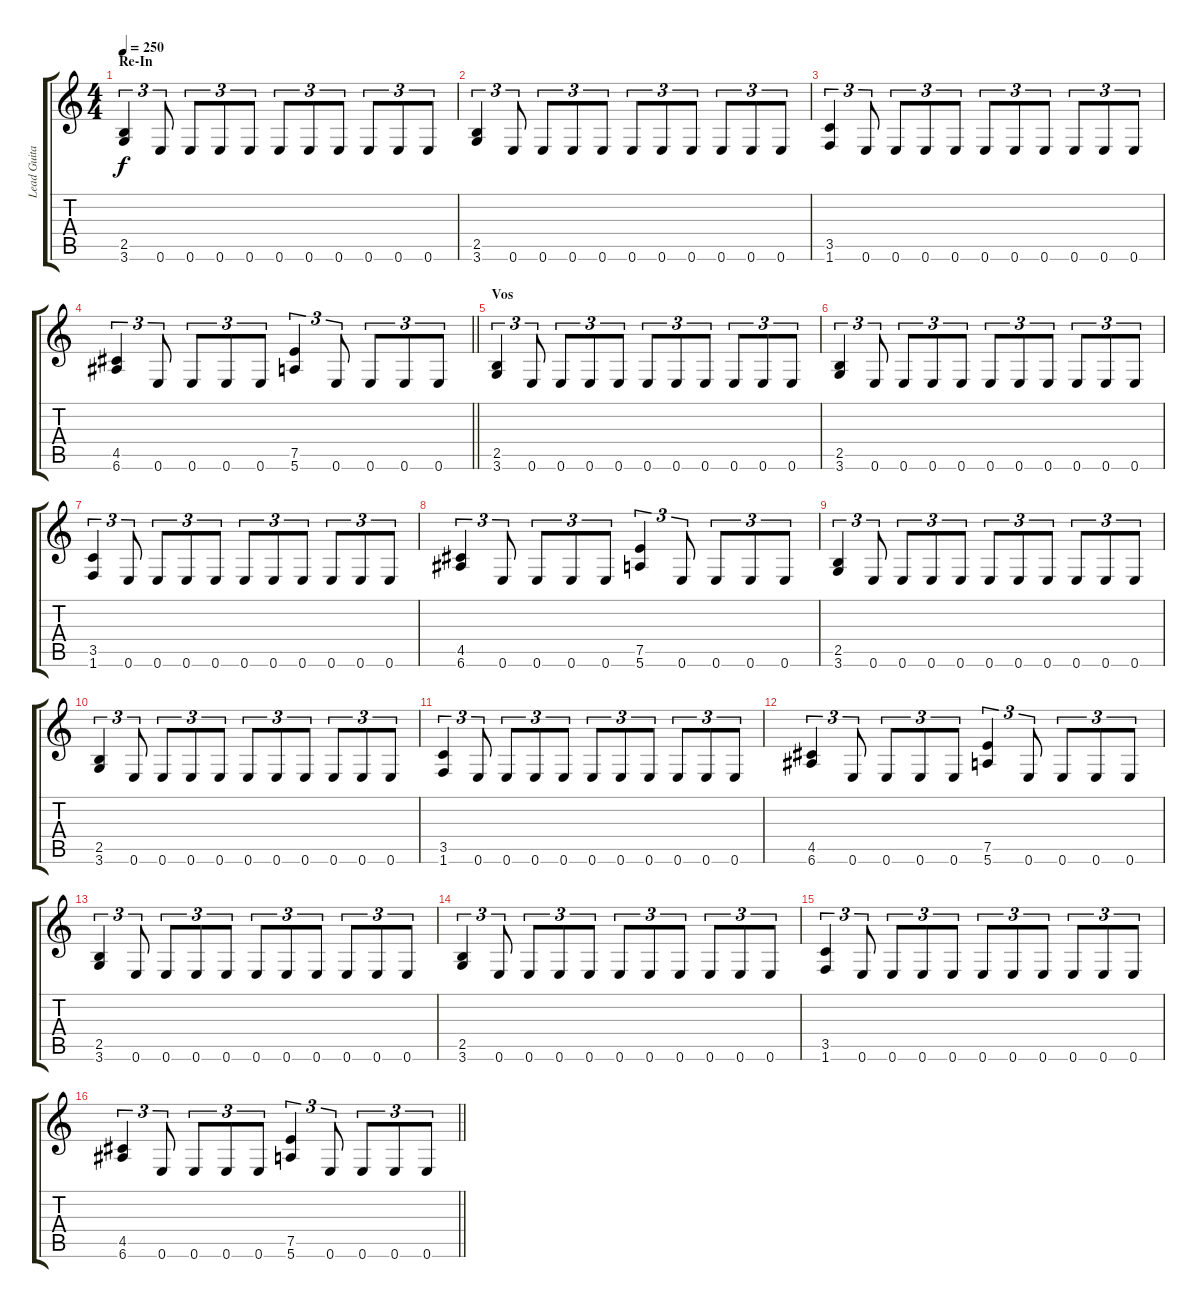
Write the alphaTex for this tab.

\track ("Lead Guitar" "Lead Guita") {instrument distortionguitar}
\staff {score tabs}
\tuning (E4 B3 G3 D3 A2 E2) {hide}
\ts (4 4)
\section ("" "Re-In")
\tempo 250
\clef g2
\ks c
(2.5 3.6).4{tu (3 2) dy f} 0.6.8{tu (3 2)} 0.6.8{tu (3 2)} 0.6.8{tu (3 2)} 0.6.8{tu (3 2)} 0.6.8{tu (3 2)} 0.6.8{tu (3 2)} 0.6.8{tu (3 2)} 0.6.8{tu (3 2)} 0.6.8{tu (3 2)} 0.6.8{tu (3 2)} |
(2.5 3.6).4{tu (3 2)} 0.6.8{tu (3 2)} 0.6.8{tu (3 2)} 0.6.8{tu (3 2)} 0.6.8{tu (3 2)} 0.6.8{tu (3 2)} 0.6.8{tu (3 2)} 0.6.8{tu (3 2)} 0.6.8{tu (3 2)} 0.6.8{tu (3 2)} 0.6.8{tu (3 2)} |
(3.5 1.6).4{tu (3 2)} 0.6.8{tu (3 2)} 0.6.8{tu (3 2)} 0.6.8{tu (3 2)} 0.6.8{tu (3 2)} 0.6.8{tu (3 2)} 0.6.8{tu (3 2)} 0.6.8{tu (3 2)} 0.6.8{tu (3 2)} 0.6.8{tu (3 2)} 0.6.8{tu (3 2)} |
\barLineRight lightlight
(4.5 6.6).4{tu (3 2)} 0.6.8{tu (3 2)} 0.6.8{tu (3 2)} 0.6.8{tu (3 2)} 0.6.8{tu (3 2)} (7.5 5.6).4{tu (3 2)} 0.6.8{tu (3 2)} 0.6.8{tu (3 2)} 0.6.8{tu (3 2)} 0.6.8{tu (3 2)} |
\section ("" "Vos")
(2.5 3.6).4{tu (3 2)} 0.6.8{tu (3 2)} 0.6.8{tu (3 2)} 0.6.8{tu (3 2)} 0.6.8{tu (3 2)} 0.6.8{tu (3 2)} 0.6.8{tu (3 2)} 0.6.8{tu (3 2)} 0.6.8{tu (3 2)} 0.6.8{tu (3 2)} 0.6.8{tu (3 2)} |
(2.5 3.6).4{tu (3 2)} 0.6.8{tu (3 2)} 0.6.8{tu (3 2)} 0.6.8{tu (3 2)} 0.6.8{tu (3 2)} 0.6.8{tu (3 2)} 0.6.8{tu (3 2)} 0.6.8{tu (3 2)} 0.6.8{tu (3 2)} 0.6.8{tu (3 2)} 0.6.8{tu (3 2)} |
(3.5 1.6).4{tu (3 2)} 0.6.8{tu (3 2)} 0.6.8{tu (3 2)} 0.6.8{tu (3 2)} 0.6.8{tu (3 2)} 0.6.8{tu (3 2)} 0.6.8{tu (3 2)} 0.6.8{tu (3 2)} 0.6.8{tu (3 2)} 0.6.8{tu (3 2)} 0.6.8{tu (3 2)} |
(4.5 6.6).4{tu (3 2)} 0.6.8{tu (3 2)} 0.6.8{tu (3 2)} 0.6.8{tu (3 2)} 0.6.8{tu (3 2)} (7.5 5.6).4{tu (3 2)} 0.6.8{tu (3 2)} 0.6.8{tu (3 2)} 0.6.8{tu (3 2)} 0.6.8{tu (3 2)} |
(2.5 3.6).4{tu (3 2)} 0.6.8{tu (3 2)} 0.6.8{tu (3 2)} 0.6.8{tu (3 2)} 0.6.8{tu (3 2)} 0.6.8{tu (3 2)} 0.6.8{tu (3 2)} 0.6.8{tu (3 2)} 0.6.8{tu (3 2)} 0.6.8{tu (3 2)} 0.6.8{tu (3 2)} |
(2.5 3.6).4{tu (3 2)} 0.6.8{tu (3 2)} 0.6.8{tu (3 2)} 0.6.8{tu (3 2)} 0.6.8{tu (3 2)} 0.6.8{tu (3 2)} 0.6.8{tu (3 2)} 0.6.8{tu (3 2)} 0.6.8{tu (3 2)} 0.6.8{tu (3 2)} 0.6.8{tu (3 2)} |
(3.5 1.6).4{tu (3 2)} 0.6.8{tu (3 2)} 0.6.8{tu (3 2)} 0.6.8{tu (3 2)} 0.6.8{tu (3 2)} 0.6.8{tu (3 2)} 0.6.8{tu (3 2)} 0.6.8{tu (3 2)} 0.6.8{tu (3 2)} 0.6.8{tu (3 2)} 0.6.8{tu (3 2)} |
(4.5 6.6).4{tu (3 2)} 0.6.8{tu (3 2)} 0.6.8{tu (3 2)} 0.6.8{tu (3 2)} 0.6.8{tu (3 2)} (7.5 5.6).4{tu (3 2)} 0.6.8{tu (3 2)} 0.6.8{tu (3 2)} 0.6.8{tu (3 2)} 0.6.8{tu (3 2)} |
(2.5 3.6).4{tu (3 2)} 0.6.8{tu (3 2)} 0.6.8{tu (3 2)} 0.6.8{tu (3 2)} 0.6.8{tu (3 2)} 0.6.8{tu (3 2)} 0.6.8{tu (3 2)} 0.6.8{tu (3 2)} 0.6.8{tu (3 2)} 0.6.8{tu (3 2)} 0.6.8{tu (3 2)} |
(2.5 3.6).4{tu (3 2)} 0.6.8{tu (3 2)} 0.6.8{tu (3 2)} 0.6.8{tu (3 2)} 0.6.8{tu (3 2)} 0.6.8{tu (3 2)} 0.6.8{tu (3 2)} 0.6.8{tu (3 2)} 0.6.8{tu (3 2)} 0.6.8{tu (3 2)} 0.6.8{tu (3 2)} |
(3.5 1.6).4{tu (3 2)} 0.6.8{tu (3 2)} 0.6.8{tu (3 2)} 0.6.8{tu (3 2)} 0.6.8{tu (3 2)} 0.6.8{tu (3 2)} 0.6.8{tu (3 2)} 0.6.8{tu (3 2)} 0.6.8{tu (3 2)} 0.6.8{tu (3 2)} 0.6.8{tu (3 2)} |
\barLineRight lightlight
(4.5 6.6).4{tu (3 2)} 0.6.8{tu (3 2)} 0.6.8{tu (3 2)} 0.6.8{tu (3 2)} 0.6.8{tu (3 2)} (7.5 5.6).4{tu (3 2)} 0.6.8{tu (3 2)} 0.6.8{tu (3 2)} 0.6.8{tu (3 2)} 0.6.8{tu (3 2)}
